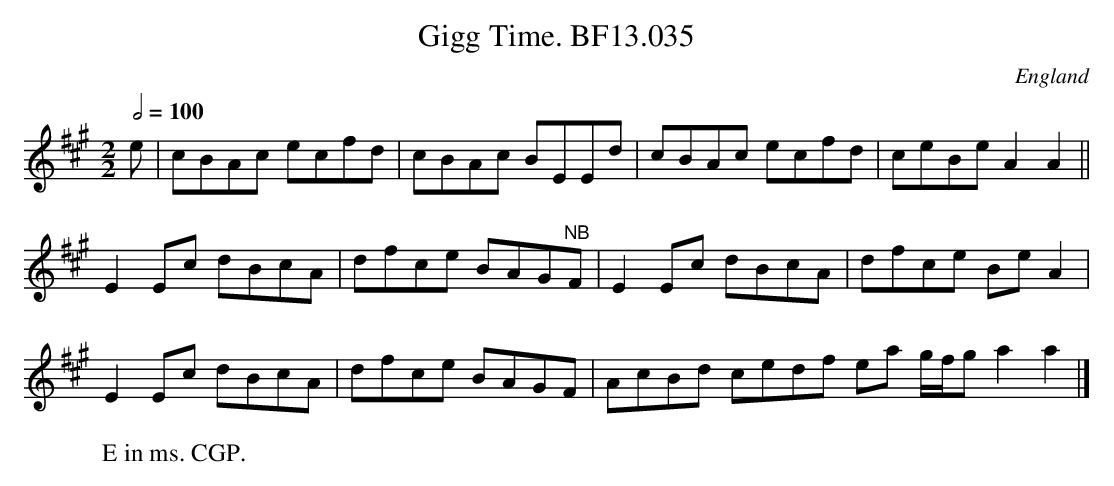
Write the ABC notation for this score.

X:1
T:Gigg Time. BF13.035
M:2/2
L:1/8
Q:1/2=100
O:England
K:A major
e|cBAc ecfd|cBAc BEEd|cBAc ecfd|ceBe A2A2||!
E2Ec dBcA|dfce BAG"^NB"F|E2Ec dBcA| dfce Be A2|!
E2Ec dBcA|dfce BAGF|AcBd cedf ea g/2f/2ga2a2|]
W:E in ms. CGP.
